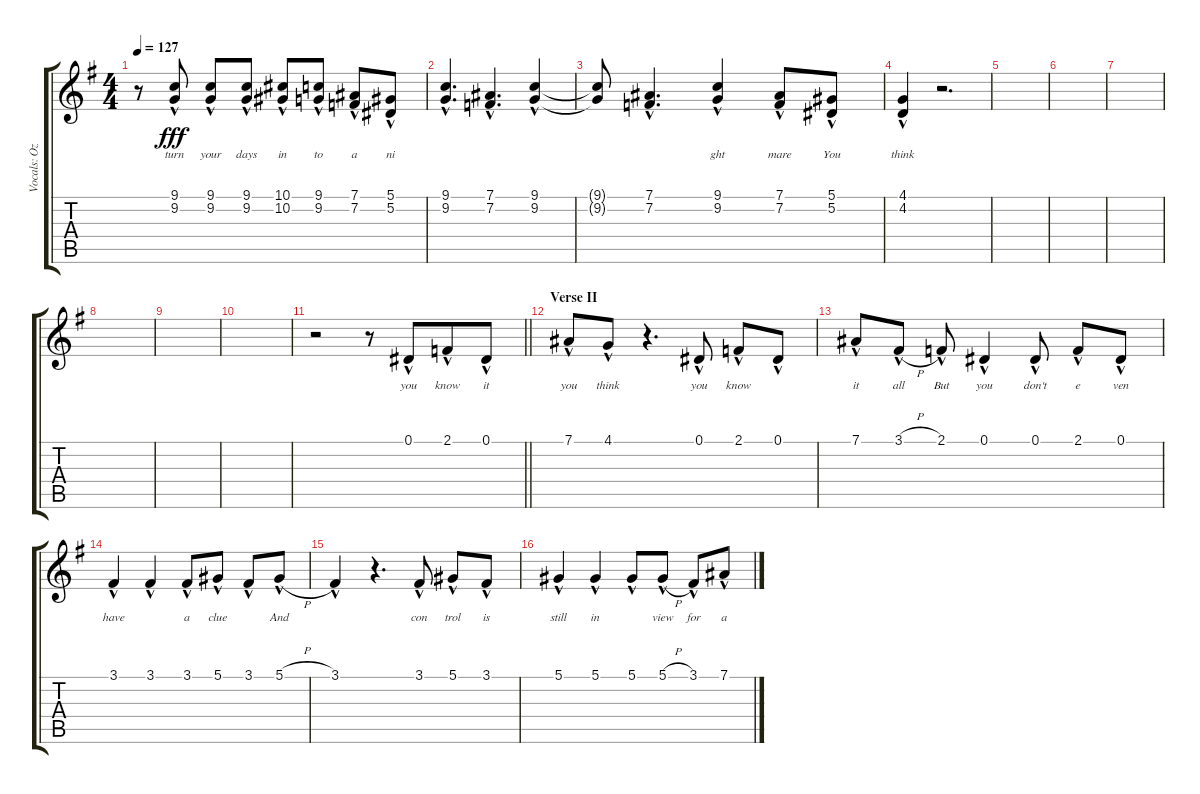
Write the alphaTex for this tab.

\track ("Vocals: Ozzy" "Vocals: Oz") {instrument lead2sawtooth}
\staff {score tabs}
\tuning (Eb4 Bb3 Gb3 Db3 Ab2 Eb2) {hide}
\ts (4 4)
\tempo 127
\clef g2
\ks g
r.8{dy fff} (9.1{hac} 9.2{hac}).8{lyrics (0 "turn") lyrics (1 "") lyrics (2 "") lyrics (3 "") lyrics (4 "")} (9.1{hac} 9.2{hac}).8{lyrics (0 "your") lyrics (1 "") lyrics (2 "") lyrics (3 "") lyrics (4 "")} (9.1{hac} 9.2{hac}).8{lyrics (0 "days") lyrics (1 "") lyrics (2 "") lyrics (3 "") lyrics (4 "")} (10.1{hac} 10.2{hac}).8{lyrics (0 "in") lyrics (1 "") lyrics (2 "") lyrics (3 "") lyrics (4 "")} (9.1{hac} 9.2{hac}).8{lyrics (0 "to") lyrics (1 "") lyrics (2 "") lyrics (3 "") lyrics (4 "")} (7.1{hac} 7.2{hac}).8{lyrics (0 "a") lyrics (1 "") lyrics (2 "") lyrics (3 "") lyrics (4 "")} (5.1{hac} 5.2{hac}).8{lyrics (0 "ni") lyrics (1 "") lyrics (2 "") lyrics (3 "") lyrics (4 "")} |
(9.1{hac} 9.2{hac}).4{d lyrics (0 "") lyrics (1 "") lyrics (2 "") lyrics (3 "") lyrics (4 "")} (7.1{hac} 7.2{hac}).4{d lyrics (0 "") lyrics (1 "") lyrics (2 "") lyrics (3 "") lyrics (4 "")} (9.1{hac} 9.2{hac}).4{lyrics (0 "") lyrics (1 "") lyrics (2 "") lyrics (3 "") lyrics (4 "")} |
(9.1{t} 9.2{t}).8{lyrics (0 "") lyrics (1 "") lyrics (2 "") lyrics (3 "") lyrics (4 "")} (7.1{hac} 7.2{hac}).4{d lyrics (0 "") lyrics (1 "") lyrics (2 "") lyrics (3 "") lyrics (4 "")} (9.1{hac} 9.2{hac}).4{lyrics (0 "ght") lyrics (1 "") lyrics (2 "") lyrics (3 "") lyrics (4 "")} (7.1{hac} 7.2{hac}).8{lyrics (0 "mare") lyrics (1 "") lyrics (2 "") lyrics (3 "") lyrics (4 "")} (5.1{hac} 5.2{hac}).8{lyrics (0 "You") lyrics (1 "") lyrics (2 "") lyrics (3 "") lyrics (4 "")} |
(4.1{hac} 4.2{hac}).4{lyrics (0 "think") lyrics (1 "") lyrics (2 "") lyrics (3 "") lyrics (4 "")} r.2{d} |
|
|
|
|
|
|
\barLineRight lightlight
r.2 r.8 0.1{hac}.8{lyrics (0 "you") lyrics (1 "") lyrics (2 "") lyrics (3 "") lyrics (4 "") beam merge} 2.1{hac}.8{lyrics (0 "know") lyrics (1 "") lyrics (2 "") lyrics (3 "") lyrics (4 "")} 0.1{hac}.8{lyrics (0 "it") lyrics (1 "") lyrics (2 "") lyrics (3 "") lyrics (4 "")} |
\section ("" "Verse II")
7.1{hac}.8{lyrics (0 "you") lyrics (1 "") lyrics (2 "") lyrics (3 "") lyrics (4 "")} 4.1{hac}.8{lyrics (0 "think") lyrics (1 "") lyrics (2 "") lyrics (3 "") lyrics (4 "")} r.4{d} 0.1{hac}.8{lyrics (0 "you") lyrics (1 "") lyrics (2 "") lyrics (3 "") lyrics (4 "")} 2.1{hac}.8{lyrics (0 "know") lyrics (1 "") lyrics (2 "") lyrics (3 "") lyrics (4 "")} 0.1{hac}.8{lyrics (0 "") lyrics (1 "") lyrics (2 "") lyrics (3 "") lyrics (4 "")} |
7.1{hac}.8{lyrics (0 "it") lyrics (1 "") lyrics (2 "") lyrics (3 "") lyrics (4 "")} 3.1{h hac}.8{lyrics (0 "all") lyrics (1 "") lyrics (2 "") lyrics (3 "") lyrics (4 "")} 2.1{hac}.8{lyrics (0 "But") lyrics (1 "") lyrics (2 "") lyrics (3 "") lyrics (4 "")} 0.1{hac}.4{lyrics (0 "you") lyrics (1 "") lyrics (2 "") lyrics (3 "") lyrics (4 "")} 0.1{hac}.8{lyrics (0 "don't") lyrics (1 "") lyrics (2 "") lyrics (3 "") lyrics (4 "")} 2.1{hac}.8{lyrics (0 "e") lyrics (1 "") lyrics (2 "") lyrics (3 "") lyrics (4 "")} 0.1{hac}.8{lyrics (0 "ven") lyrics (1 "") lyrics (2 "") lyrics (3 "") lyrics (4 "")} |
3.1{hac}.4{lyrics (0 "have") lyrics (1 "") lyrics (2 "") lyrics (3 "") lyrics (4 "")} 3.1{hac}.4{lyrics (0 "") lyrics (1 "") lyrics (2 "") lyrics (3 "") lyrics (4 "")} 3.1{hac}.8{lyrics (0 "a") lyrics (1 "") lyrics (2 "") lyrics (3 "") lyrics (4 "")} 5.1{hac}.8{lyrics (0 "clue") lyrics (1 "") lyrics (2 "") lyrics (3 "") lyrics (4 "")} 3.1{hac}.8{lyrics (0 "") lyrics (1 "") lyrics (2 "") lyrics (3 "") lyrics (4 "")} 5.1{h hac}.8{lyrics (0 "And") lyrics (1 "") lyrics (2 "") lyrics (3 "") lyrics (4 "")} |
3.1{hac}.4{lyrics (0 "") lyrics (1 "") lyrics (2 "") lyrics (3 "") lyrics (4 "")} r.4{d} 3.1{hac}.8{lyrics (0 "con") lyrics (1 "") lyrics (2 "") lyrics (3 "") lyrics (4 "")} 5.1{hac}.8{lyrics (0 "trol") lyrics (1 "") lyrics (2 "") lyrics (3 "") lyrics (4 "")} 3.1{hac}.8{lyrics (0 "is") lyrics (1 "") lyrics (2 "") lyrics (3 "") lyrics (4 "")} |
5.1{hac}.4{lyrics (0 "still") lyrics (1 "") lyrics (2 "") lyrics (3 "") lyrics (4 "")} 5.1{hac}.4{lyrics (0 "in") lyrics (1 "") lyrics (2 "") lyrics (3 "") lyrics (4 "")} 5.1{hac}.8{lyrics (0 "") lyrics (1 "") lyrics (2 "") lyrics (3 "") lyrics (4 "")} 5.1{h hac}.8{lyrics (0 "view") lyrics (1 "") lyrics (2 "") lyrics (3 "") lyrics (4 "")} 3.1{hac}.8{lyrics (0 "for") lyrics (1 "") lyrics (2 "") lyrics (3 "") lyrics (4 "")} 7.1{hac}.8{lyrics (0 "a") lyrics (1 "") lyrics (2 "") lyrics (3 "") lyrics (4 "")}
